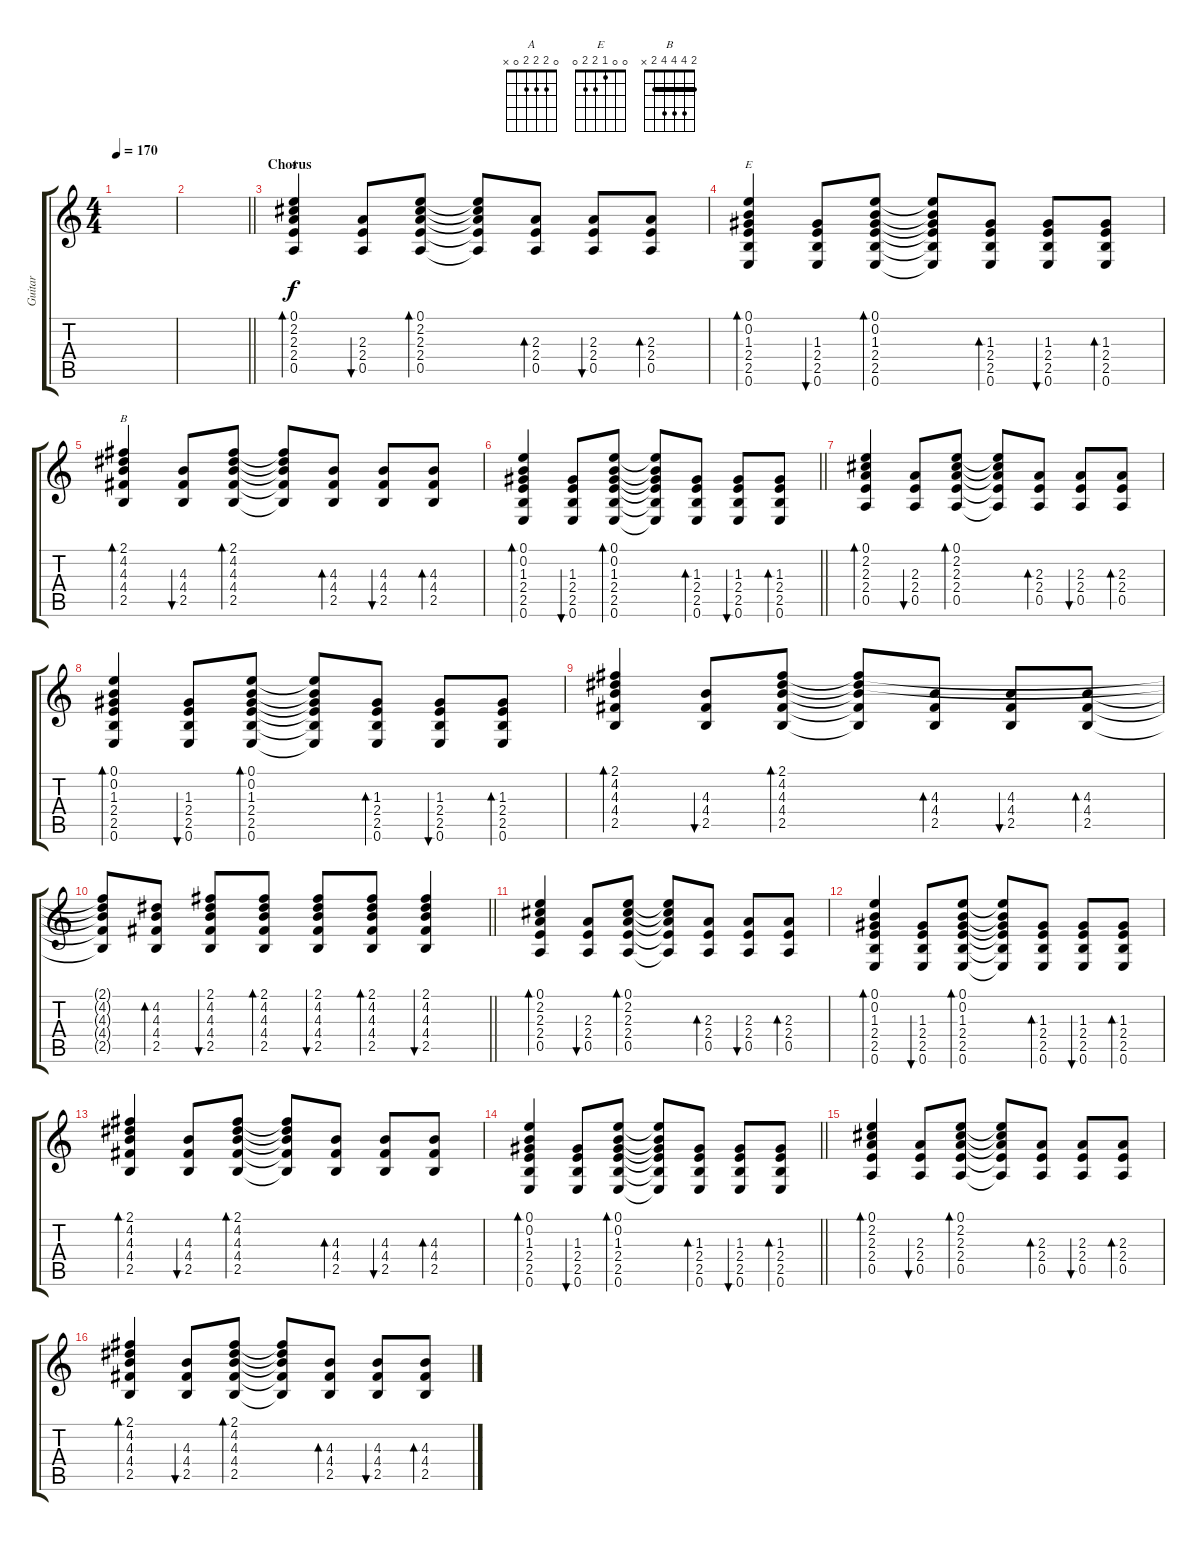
\track ("Guitar" "Guitar") {instrument acousticguitarsteel}
\staff {score tabs}
\tuning (E4 B3 G3 D3 A2 E2) {hide}
\chord ("A" 0 2 2 2 0 x)
\chord ("E" 0 0 1 2 2 0)
\chord ("B" 2 4 4 4 2 x) {barre 2}
\ts (4 4)
\tempo 170
\clef g2
\ks c
|
\barLineRight lightlight
|
\section ("" "Chorus")
(0.1 2.2 2.3 2.4 0.5).4{bd 120 ch "A"} (2.3 2.4 0.5).8{bu 120} (0.1 2.2 2.3 2.4 0.5).8{bd 120} (0.1{t} 2.2{t} 2.3{t} 2.4{t} 0.5{t}).8 (2.3 2.4 0.5).8{bd 60} (2.3 2.4 0.5).8{bu 60} (2.3 2.4 0.5).8{bd 60} |
(0.1 0.2 1.3 2.4 2.5 0.6).4{bd 120 ch "E"} (1.3 2.4 2.5 0.6).8{bu 120} (0.1 0.2 1.3 2.4 2.5 0.6).8{bd 120} (0.1{t} 0.2{t} 1.3{t} 2.4{t} 2.5{t} 0.6{t}).8 (1.3 2.4 2.5 0.6).8{bd 60} (1.3 2.4 2.5 0.6).8{bu 60} (1.3 2.4 2.5 0.6).8{bd 60} |
(2.1 4.2 4.3 4.4 2.5).4{bd 120 ch "B"} (4.3 4.4 2.5).8{bu 120} (2.1 4.2 4.3 4.4 2.5).8{bd 120} (2.1{t} 4.2{t} 4.3{t} 4.4{t} 2.5{t}).8 (4.3 4.4 2.5).8{bd 60} (4.3 4.4 2.5).8{bu 60} (4.3 4.4 2.5).8{bd 60} |
\barLineRight lightlight
(0.1 0.2 1.3 2.4 2.5 0.6).4{bd 120} (1.3 2.4 2.5 0.6).8{bu 120} (0.1 0.2 1.3 2.4 2.5 0.6).8{bd 120} (0.1{t} 0.2{t} 1.3{t} 2.4{t} 2.5{t} 0.6{t}).8 (1.3 2.4 2.5 0.6).8{bd 60} (1.3 2.4 2.5 0.6).8{bu 60} (1.3 2.4 2.5 0.6).8{bd 60} |
(0.1 2.2 2.3 2.4 0.5).4{bd 120} (2.3 2.4 0.5).8{bu 120} (0.1 2.2 2.3 2.4 0.5).8{bd 120} (0.1{t} 2.2{t} 2.3{t} 2.4{t} 0.5{t}).8 (2.3 2.4 0.5).8{bd 60} (2.3 2.4 0.5).8{bu 60} (2.3 2.4 0.5).8{bd 60} |
(0.1 0.2 1.3 2.4 2.5 0.6).4{bd 120} (1.3 2.4 2.5 0.6).8{bu 120} (0.1 0.2 1.3 2.4 2.5 0.6).8{bd 120} (0.1{t} 0.2{t} 1.3{t} 2.4{t} 2.5{t} 0.6{t}).8 (1.3 2.4 2.5 0.6).8{bd 60} (1.3 2.4 2.5 0.6).8{bu 60} (1.3 2.4 2.5 0.6).8{bd 60} |
(2.1 4.2 4.3 4.4 2.5).4{bd 120} (4.3 4.4 2.5).8{bu 120} (2.1 4.2 4.3 4.4 2.5).8{bd 120} (2.1{t} 4.2{t} 4.3{t} 4.4{t} 2.5{t}).8 (4.3 4.4 2.5).8{bd 60} (4.3 4.4 2.5).8{bu 60} (4.3 4.4 2.5).8{bd 60} |
\barLineRight lightlight
(2.1{t} 4.2{t} 4.3{t} 4.4{t} 2.5{t}).8 (4.2 4.3 4.4 2.5).8{bd 120} (2.1 4.2 4.3 4.4 2.5).8{bu 120} (2.1 4.2 4.3 4.4 2.5).8{bd 60} (2.1 4.2 4.3 4.4 2.5).8{bu 120} (2.1 4.2 4.3 4.4 2.5).8{bd 60} (2.1 4.2 4.3 4.4 2.5).4{bu 120} |
(0.1 2.2 2.3 2.4 0.5).4{bd 120} (2.3 2.4 0.5).8{bu 120} (0.1 2.2 2.3 2.4 0.5).8{bd 120} (0.1{t} 2.2{t} 2.3{t} 2.4{t} 0.5{t}).8 (2.3 2.4 0.5).8{bd 60} (2.3 2.4 0.5).8{bu 60} (2.3 2.4 0.5).8{bd 60} |
(0.1 0.2 1.3 2.4 2.5 0.6).4{bd 120} (1.3 2.4 2.5 0.6).8{bu 120} (0.1 0.2 1.3 2.4 2.5 0.6).8{bd 120} (0.1{t} 0.2{t} 1.3{t} 2.4{t} 2.5{t} 0.6{t}).8 (1.3 2.4 2.5 0.6).8{bd 60} (1.3 2.4 2.5 0.6).8{bu 60} (1.3 2.4 2.5 0.6).8{bd 60} |
(2.1 4.2 4.3 4.4 2.5).4{bd 120} (4.3 4.4 2.5).8{bu 120} (2.1 4.2 4.3 4.4 2.5).8{bd 120} (2.1{t} 4.2{t} 4.3{t} 4.4{t} 2.5{t}).8 (4.3 4.4 2.5).8{bd 60} (4.3 4.4 2.5).8{bu 60} (4.3 4.4 2.5).8{bd 60} |
\barLineRight lightlight
(0.1 0.2 1.3 2.4 2.5 0.6).4{bd 120} (1.3 2.4 2.5 0.6).8{bu 120} (0.1 0.2 1.3 2.4 2.5 0.6).8{bd 120} (0.1{t} 0.2{t} 1.3{t} 2.4{t} 2.5{t} 0.6{t}).8 (1.3 2.4 2.5 0.6).8{bd 60} (1.3 2.4 2.5 0.6).8{bu 60} (1.3 2.4 2.5 0.6).8{bd 60} |
(0.1 2.2 2.3 2.4 0.5).4{bd 120} (2.3 2.4 0.5).8{bu 120} (0.1 2.2 2.3 2.4 0.5).8{bd 120} (0.1{t} 2.2{t} 2.3{t} 2.4{t} 0.5{t}).8 (2.3 2.4 0.5).8{bd 60} (2.3 2.4 0.5).8{bu 60} (2.3 2.4 0.5).8{bd 60} |
(2.1 4.2 4.3 4.4 2.5).4{bd 120} (4.3 4.4 2.5).8{bu 120} (2.1 4.2 4.3 4.4 2.5).8{bd 120} (2.1{t} 4.2{t} 4.3{t} 4.4{t} 2.5{t}).8 (4.3 4.4 2.5).8{bd 60} (4.3 4.4 2.5).8{bu 60} (4.3 4.4 2.5).8{bd 60}
